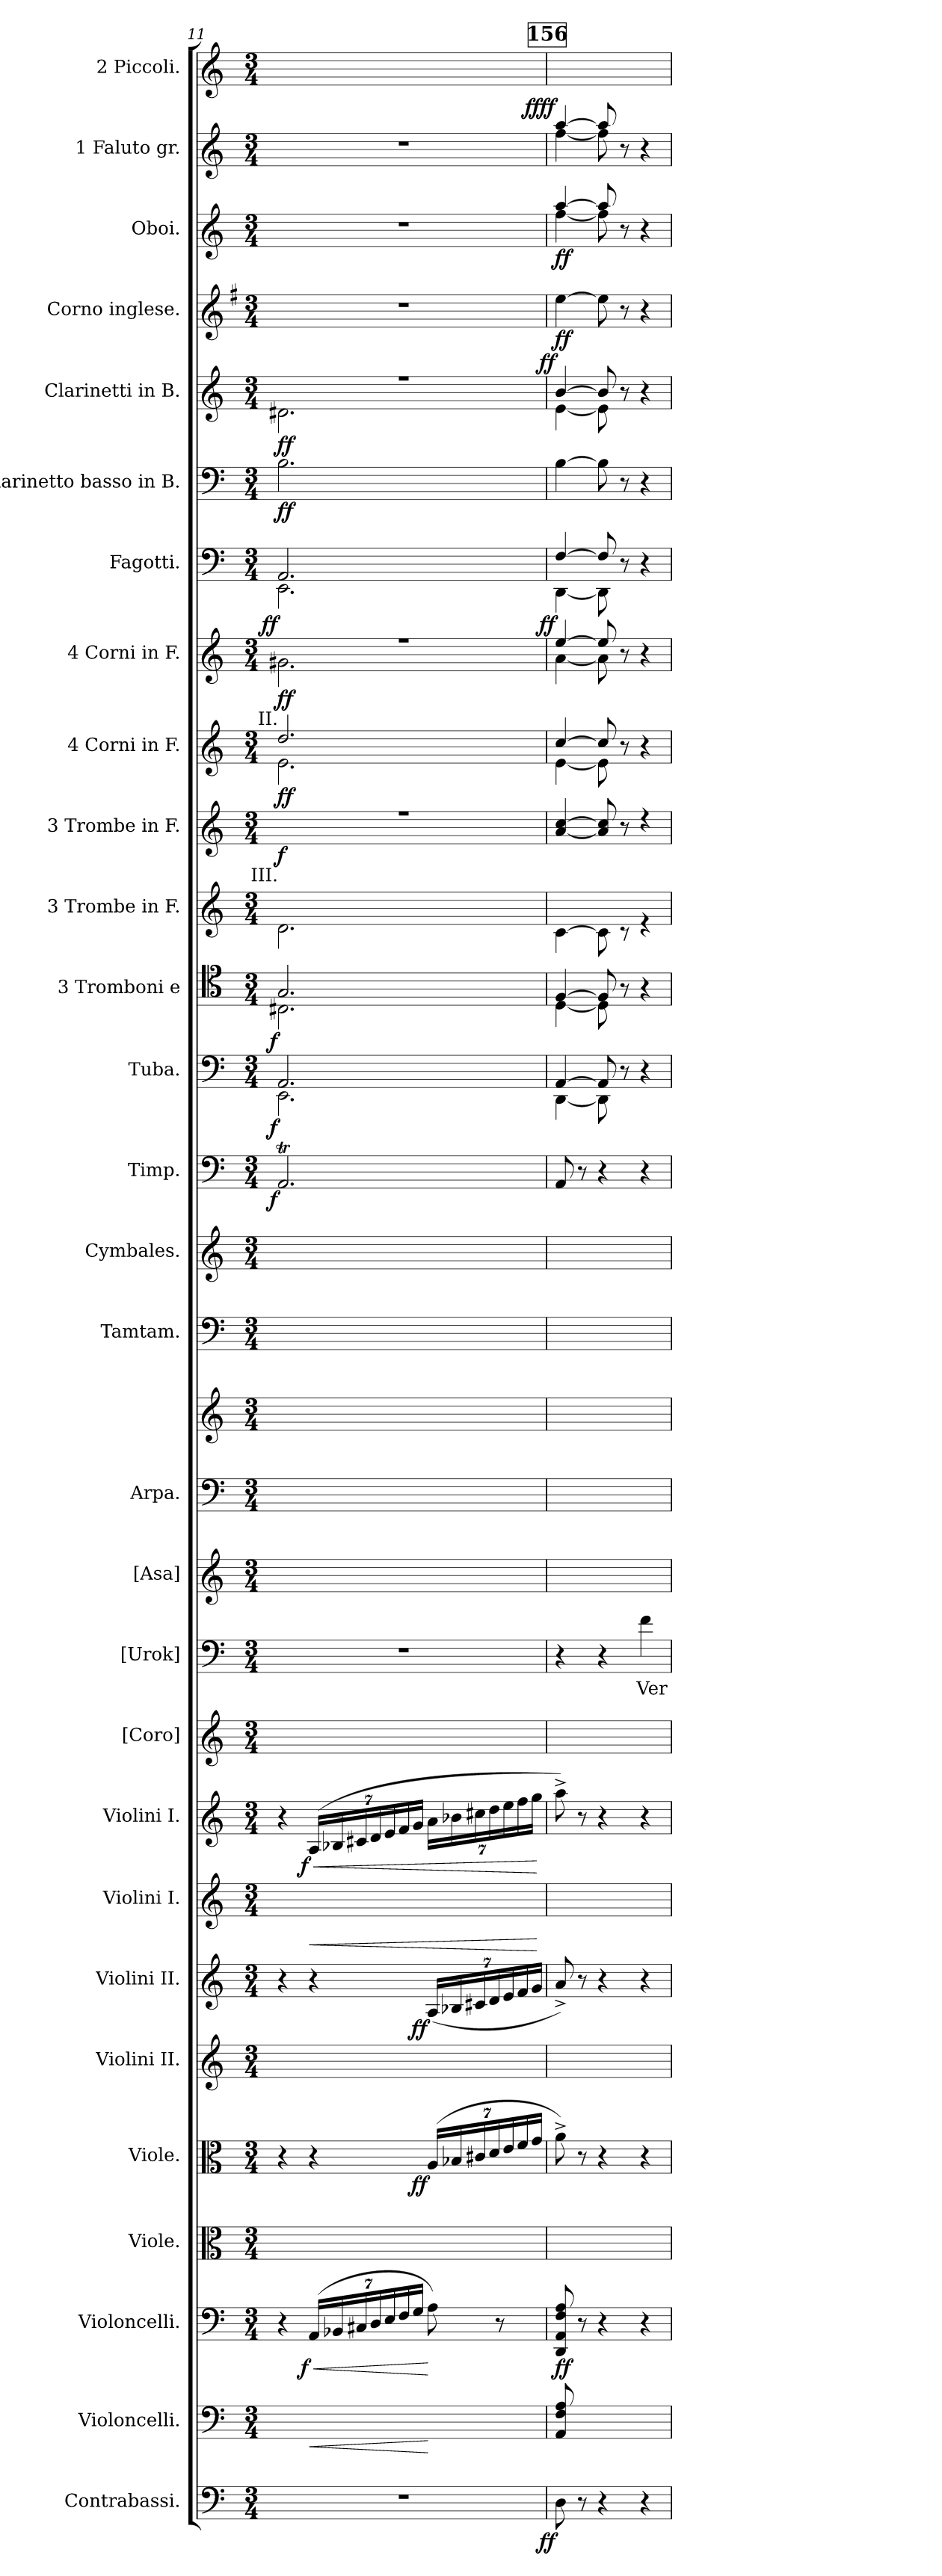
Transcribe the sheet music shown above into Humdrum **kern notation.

**kern	**dynam	**kern	**dynam	**kern	**dynam	**kern	**kern	**dynam	**kern	**kern	**dynam	**kern	**dynam	**kern	**dynam	**kern	**kern	**text	**kern	**kern	**kern	**kern	**kern	**kern	**dynam	**kern	**dynam	**kern	**dynam	**kern	**kern	**dynam	**kern	**dynam	**kern	**dynam	**kern	**dynam	**kern	**dynam	**kern	**dynam	**kern	**dynam	**kern	**dynam	**kern	**dynam	**kern
*part29	*part29	*part28	*part28	*part27	*part27	*part26	*part25	*part25	*part24	*part23	*part23	*part22	*part22	*part21	*part21	*part20	*part19	*part19	*part18	*part17	*part17	*part16	*part15	*part14	*part14	*part13	*part13	*part12	*part12	*part11	*part10	*part10	*part9	*part9	*part8	*part8	*part7	*part7	*part6	*part6	*part5	*part5	*part4	*part4	*part3	*part3	*part2	*part2	*part1
*staff30	*staff30	*staff29	*staff29	*staff28	*staff28	*staff27	*staff26	*staff26	*staff25	*staff24	*staff24	*staff23	*staff23	*staff22	*staff22	*staff21	*staff20	*staff20	*staff19	*staff18	*staff17	*staff16	*staff15	*staff14	*staff14	*staff13	*staff13	*staff12	*staff12	*staff11	*staff10	*staff10	*staff9	*staff9	*staff8	*staff8	*staff7	*staff7	*staff6	*staff6	*staff5	*staff5	*staff4	*staff4	*staff3	*staff3	*staff2	*staff2	*staff1
*I"Contrabassi.	*	*I"Violoncelli.	*	*I"Violoncelli.	*	*I"Viole.	*I"Viole.	*	*I"Violini II.	*I"Violini II.	*	*I"Violini I.	*	*I"Violini I.	*	*I"[Coro]	*I"[Urok]	*	*I"[Asa]	*I"Arpa.	*	*I"Tamtam.	*I"Cymbales.	*I"Timp.	*	*I"Tuba.	*	*I"3 Tromboni e	*	*I"3 Trombe in F.	*I"3 Trombe in F.	*	*I"4 Corni in F.	*	*I"4 Corni in F.	*	*I"Fagotti.	*	*I"Clarinetto basso in B.	*	*I"Clarinetti in B.	*	*I"Corno inglese.	*	*I"Oboi.	*	*I"1 Faluto gr.	*	*I"2 Piccoli.
*I'C.-B.	*	*I'Vcll.	*	*I'Vcll.	*	*	*	*	*I'II.	*I'II.	*	*	*	*	*	*	*I'Urok.	*	*I'Asa.	*	*	*I'Tamtam	*I'Cymb.	*I'Timp	*	*	*	*I'1.2. Tromb.	*	*	*I'1.2. Trb. F.	*	*I'Corni F.	*	*I'Corni F.	*	*I'Fag.	*	*	*	*I'Cl.B.	*	*I'Corno ingl.	*	*I'Ob.	*	*	*	*I'Picc.
*clefF4	*	*clefF4	*	*clefF4	*	*clefC3	*clefC3	*	*clefG2	*clefG2	*	*clefG2	*	*clefG2	*	*clefG2	*clefF4	*	*clefG2	*clefF4	*clefG2	*clefF4	*clefG2	*clefF4	*	*clefF4	*	*clefC4	*	*clefG2	*clefG2	*	*clefG2	*	*clefG2	*	*clefF4	*	*clefF4	*	*clefG2	*	*clefG2	*	*clefG2	*	*clefG2	*	*clefG2
*	*	*	*	*	*	*	*	*	*	*	*	*	*	*	*	*	*	*	*	*	*	*	*	*	*	*	*	*	*	*ITrd-3c-5	*ITrd-3c-5	*	*ITrd4c7	*	*ITrd4c7	*	*	*	*ITrd1c2	*	*ITrd1c2	*	*ITrd4c7	*	*	*	*	*	*
*k[]	*	*k[]	*	*k[]	*	*k[]	*k[]	*	*k[]	*k[]	*	*k[]	*	*k[]	*	*k[]	*k[]	*	*k[]	*k[]	*k[]	*k[]	*k[]	*k[]	*	*k[]	*	*k[]	*	*k[b-]	*k[b-]	*	*k[b-]	*	*k[b-]	*	*k[]	*	*k[b-e-]	*	*k[b-e-]	*	*k[]	*	*k[]	*	*k[]	*	*k[]
*M3/4	*	*M3/4	*	*M3/4	*	*M3/4	*M3/4	*	*M3/4	*M3/4	*	*M3/4	*	*M3/4	*	*M3/4	*M3/4	*	*M3/4	*M3/4	*M3/4	*M3/4	*M3/4	*M3/4	*	*M3/4	*	*M3/4	*	*M3/4	*M3/4	*	*M3/4	*	*M3/4	*	*M3/4	*	*M3/4	*	*M3/4	*	*M3/4	*	*M3/4	*	*M3/4	*	*M3/4
=11	=11	=11	=11	=11	=11	=11	=11	=11	=11	=11	=11	=11	=11	=11	=11	=11	=11	=11	=11	=11	=11	=11	=11	=11	=11	=11	=11	=11	=11	=11	=11	=11	=11	=11	=11	=11	=11	=11	=11	=11	=11	=11	=11	=11	=11	=11	=11	=11	=11
*	*	*	*	*	*	*	*	*	*	*	*	*	*	*	*	*	*	*	*	*	*	*	*	*	*	*^	*	*^	*	*	*	*	*^	*	*^	*	*^	*	*	*	*^	*	*	*	*	*	*	*	*
!	!	!	!	!	!	!	!	!	!	!	!	!	!	!	!	!	!	!	!	!	!	!	!	!	!	!	!	!	!	!	!	!	!	!	!	!	!	!LO:TX:b:rj:t=II.	!	!	!	!	!	!	!	!	!	!	!	!	!	!	!	!	!
!	!	!	!	!	!	!	!	!	!	!	!	!	!	!	!	!	!	!	!	!	!	!	!	!	!	!	!	!	!	!	!	!	!LO:TX:b:rj:t=III.	!	!	!	!	!	!	!	!	!	!	!	!	!	!	!	!	!	!	!	!	!	!
!	!	!	!	!	!	!	!	!	!	!	!	!	!	!	!	!	!	!	!	!	!	!	!	!	!LO:DY:b:rj	!	!	!LO:DY:b:rj	!	!	!LO:DY:b:rj	!	!	!	!	!	!	!	!	!	!	!	!LO:DY:b:rj	!	!	!	!	!	!	!	!	!	!	!	!
2.r	.	4ryy	.	4r	.	4ryy	4r	.	4ryy	4r	.	4ryy	.	4r	.	2.ryy	2.r	.	2.ryy	2.ryy	2.ryy	2.ryy	2.ryy	2.AAT/	f	2.AA/	2.EE\	f	2.G/	2.C#X\	f	2.g\	2.rff	f	2.g/	2.A\	ff	2.rff	2.c#X\	ff	2.AA/	2.EE\	ff	2.A\	ff	2.rff	2.c#X\	ff	2.r	.	2.r	.	2.r	.	2.ryy
!	!	!	!LO:HP:b	!	!LO:HP:b	!	!	!	!	!	!	!	!LO:HP:b	!	!LO:HP:b	!	!	!	!	!	!	!	!	!	!	!	!	!	!	!	!	!	!	!	!	!	!	!	!	!	!	!	!	!	!	!	!	!	!	!	!	!	!	!	!
!	!	!	!	!	!LO:DY:n=1:b:rj	!	!	!	!	!	!	!	!	!	!LO:DY:n=1:b:rj	!	!	!	!	!	!	!	!	!	!	!	!	!	!	!	!	!	!	!	!	!	!	!	!	!	!	!	!	!	!	!	!	!	!	!	!	!	!	!	!
.	.	(28AA/LLyy	<	(28AA/LL	< f	4ryy	4r	.	4ryy	4r	.	(28A/LLyy	<	(28A/LL	< f	.	.	.	.	.	.	.	.	.	.	.	.	.	.	.	.	.	.	.	.	.	.	.	.	.	.	.	.	.	.	.	.	.	.	.	.	.	.	.	.
.	.	28BB-X/yy	.	28BB-X/	.	.	.	.	.	.	.	28B-X/yy	.	28B-X/	.	.	.	.	.	.	.	.	.	.	.	.	.	.	.	.	.	.	.	.	.	.	.	.	.	.	.	.	.	.	.	.	.	.	.	.	.	.	.	.	.
.	.	28C#X/yy	.	28C#X/	.	.	.	.	.	.	.	28c#X/yy	.	28c#X/	.	.	.	.	.	.	.	.	.	.	.	.	.	.	.	.	.	.	.	.	.	.	.	.	.	.	.	.	.	.	.	.	.	.	.	.	.	.	.	.	.
.	.	28D/yy	.	28D/	.	.	.	.	.	.	.	28d/yy	.	28d/	.	.	.	.	.	.	.	.	.	.	.	.	.	.	.	.	.	.	.	.	.	.	.	.	.	.	.	.	.	.	.	.	.	.	.	.	.	.	.	.	.
.	.	28E/yy	.	28E/	.	.	.	.	.	.	.	28e/yy	.	28e/	.	.	.	.	.	.	.	.	.	.	.	.	.	.	.	.	.	.	.	.	.	.	.	.	.	.	.	.	.	.	.	.	.	.	.	.	.	.	.	.	.
.	.	28F/yy	.	28F/	.	.	.	.	.	.	.	28f/yy	.	28f/	.	.	.	.	.	.	.	.	.	.	.	.	.	.	.	.	.	.	.	.	.	.	.	.	.	.	.	.	.	.	.	.	.	.	.	.	.	.	.	.	.
.	.	28G/JJyy	.	28G/JJ	.	.	.	.	.	.	.	28g/JJyy	.	28g/JJ	.	.	.	.	.	.	.	.	.	.	.	.	.	.	.	.	.	.	.	.	.	.	.	.	.	.	.	.	.	.	.	.	.	.	.	.	.	.	.	.	.
!	!	!	!	!	!	!	!	!LO:DY:b:rj	!	!	!LO:DY:b:rj	!	!	!	!	!	!	!	!	!	!	!	!	!	!	!	!	!	!	!	!	!	!	!	!	!	!	!	!	!	!	!	!	!	!	!	!	!	!	!	!	!	!	!	!
.	.	8A\yy)	[	8A\)	[	(28A/LLyy	(28A/LL	ff	(28A/LLyy	(28A/LL	ff	28a\LLyy	.	28a\LL	.	.	.	.	.	.	.	.	.	.	.	.	.	.	.	.	.	.	.	.	.	.	.	.	.	.	.	.	.	.	.	.	.	.	.	.	.	.	.	.	.
.	.	.	.	.	.	28B-X/yy	28B-X/	.	28B-X/yy	28B-X/	.	28b-X\yy	.	28b-X\	.	.	.	.	.	.	.	.	.	.	.	.	.	.	.	.	.	.	.	.	.	.	.	.	.	.	.	.	.	.	.	.	.	.	.	.	.	.	.	.	.
.	.	.	.	.	.	28c#X/yy	28c#X/	.	28c#X/yy	28c#X/	.	28cc#X\yy	.	28cc#X\	.	.	.	.	.	.	.	.	.	.	.	.	.	.	.	.	.	.	.	.	.	.	.	.	.	.	.	.	.	.	.	.	.	.	.	.	.	.	.	.	.
.	.	.	.	.	.	28d/yy	28d/	.	28d/yy	28d/	.	28dd\yy	.	28dd\	.	.	.	.	.	.	.	.	.	.	.	.	.	.	.	.	.	.	.	.	.	.	.	.	.	.	.	.	.	.	.	.	.	.	.	.	.	.	.	.	.
.	.	8ryy	.	8r	.	.	.	.	.	.	.	.	.	.	.	.	.	.	.	.	.	.	.	.	.	.	.	.	.	.	.	.	.	.	.	.	.	.	.	.	.	.	.	.	.	.	.	.	.	.	.	.	.	.	.
.	.	.	.	.	.	28e/yy	28e/	.	28e/yy	28e/	.	28ee\yy	.	28ee\	.	.	.	.	.	.	.	.	.	.	.	.	.	.	.	.	.	.	.	.	.	.	.	.	.	.	.	.	.	.	.	.	.	.	.	.	.	.	.	.	.
.	.	.	.	.	.	28f/yy	28f/	.	28f/yy	28f/	.	28ff\yy	.	28ff\	.	.	.	.	.	.	.	.	.	.	.	.	.	.	.	.	.	.	.	.	.	.	.	.	.	.	.	.	.	.	.	.	.	.	.	.	.	.	.	.	.
.	.	.	.	.	.	28g/JJyy	28g/JJ	.	28g/JJyy	28g/JJ	.	28gg\JJyy	.	28gg\JJ	.	.	.	.	.	.	.	.	.	.	.	.	.	.	.	.	.	.	.	.	.	.	.	.	.	.	.	.	.	.	.	.	.	.	.	.	.	.	.	.	.
*	*	*	*	*	*	*	*	*	*	*	*	*	*	*	*	*	*	*	*	*	*	*	*	*	*	*v	*v	*	*	*	*	*	*	*	*v	*v	*	*v	*v	*	*v	*v	*	*	*	*v	*v	*	*	*	*	*	*	*	*
*	*	*	*	*	*	*	*	*	*	*	*	*	*	*	*	*	*	*	*	*	*	*	*	*	*	*	*	*v	*v	*	*	*	*	*	*	*	*	*	*	*	*	*	*	*	*	*	*	*	*	*
.	.	.	.	.	.	.	.	.	.	.	.	.	[	.	[	.	.	.	.	.	.	.	.	.	.	.	.	.	.	.	.	.	.	.	.	.	.	.	.	.	.	.	.	.	.	.	.	.	.
!!LO:REH:place=s1:t=156
=12	=12	=12	=12	=12	=12	=12	=12	=12	=12	=12	=12	=12	=12	=12	=12	=12	=12	=12	=12	=12	=12	=12	=12	=12	=12	=12	=12	=12	=12	=12	=12	=12	=12	=12	=12	=12	=12	=12	=12	=12	=12	=12	=12	=12	=12	=12	=12	=12	=12
*	*	*	*	*	*	*	*	*	*	*	*	*	*	*	*	*	*	*	*	*	*	*	*	*	*	*^	*	*^	*	*	*	*	*^	*	*^	*	*^	*	*	*	*^	*	*	*	*^	*	*^	*	*
!	!LO:DY:b:rj	!	!	!	!	!	!	!	!	!	!	!	!	!	!	!	!	!	!	!	!	!	!	!	!	!	!	!	!	!	!	!	!	!LO:DY:a:rj	!	!	!	!	!	!	!	!	!	!	!	!	!	!	!	!	!	!	!	!	!	!	!
!	!	!	!	!	!	!	!	!	!	!	!	!	!	!	!	!	!	!	!	!	!	!	!	!	!	!	!	!	!	!	!	!	!	!LO:DY:n=1:b:rj	!	!	!	!	!	!	!	!	!LO:DY:b:rj	!	!	!	!	!LO:DY:a:rj	!	!	!	!	!	!	!	!LO:DY:a:rj	!
8D\	ff	8DDyy/ 8AA/ 8F/ 8A/	.	8DD/ 8AA/ 8F/ 8A/	ff	8a^\yy)	8a^\)	.	8a^>/yy)	8a^>/)	.	8aa^\yy)	.	8aa^\)	.	2.ryy	4r	.	2.ryy	2.ryy	2.ryy	2.ryy	2.ryy	8AA/	.	[4AA/	[4DD\	.	[4F/	[4D\	.	[4f\	[4dd/ [4ff/	mf mf	[4f/	[4A\	.	[4a/	[4d\	.	[4F/	[4DD\	ff	[4A\	.	[4a/	[4d\	ff	[4a\	ff	[4aa/	[4ff\	ff	[4aa/	[4ff\	ff ff	2.ryy
8r	.	8ryy	.	8r	.	8ryy	8r	.	8ryy	8r	.	8ryy	.	8r	.	.	.	.	.	.	.	.	.	8r	.	.	.	.	.	.	.	.	.	.	.	.	.	.	.	.	.	.	.	.	.	.	.	.	.	.	.	.	.	.	.	.	.
4r	.	4ryy	.	4r	.	4ryy	4r	.	4ryy	4r	.	4ryy	.	4r	.	.	4r	.	.	.	.	.	.	4r	.	8AA/]	8DD\]	.	8F/]	8D\]	.	8f\]	8dd]/ 8ff]/	.	8f/]	8A\]	.	8a/]	8d\]	.	8F/]	8DD\]	.	8A\]	.	8a/]	8d\]	.	8a\]	.	8aa/]	8ff\]	.	8aa/]	8ff\]	.	.
.	.	.	.	.	.	.	.	.	.	.	.	.	.	.	.	.	.	.	.	.	.	.	.	.	.	8r	4.ryy	.	8r	4.ryy	.	8rc	8r	.	8r	4.ryy	.	8r	4.ryy	.	8r	4.ryy	.	8r	.	8r	4.ryy	.	8r	.	8r	4.ryy	.	8r	4.ryy	.	.
4r	.	4ryy	.	4r	.	4ryy	4r	.	4ryy	4r	.	4ryy	.	4r	.	.	4f\	Ver-	.	.	.	.	.	4r	.	4r	.	.	4r	.	.	4re	4rdd	.	4r	.	.	4r	.	.	4r	.	.	4r	.	4r	.	.	4r	.	4r	.	.	4r	.	.	.
*	*	*	*	*	*	*	*	*	*	*	*	*	*	*	*	*	*	*	*	*	*	*	*	*	*	*v	*v	*	*	*	*	*	*	*	*v	*v	*	*v	*v	*	*v	*v	*	*	*	*v	*v	*	*	*	*v	*v	*	*v	*v	*	*
*	*	*	*	*	*	*	*	*	*	*	*	*	*	*	*	*	*	*	*	*	*	*	*	*	*	*	*	*v	*v	*	*	*	*	*	*	*	*	*	*	*	*	*	*	*	*	*	*	*	*	*
=	=	=	=	=	=	=	=	=	=	=	=	=	=	=	=	=	=	=	=	=	=	=	=	=	=	=	=	=	=	=	=	=	=	=	=	=	=	=	=	=	=	=	=	=	=	=	=	=	=
*-	*-	*-	*-	*-	*-	*-	*-	*-	*-	*-	*-	*-	*-	*-	*-	*-	*-	*-	*-	*-	*-	*-	*-	*-	*-	*-	*-	*-	*-	*-	*-	*-	*-	*-	*-	*-	*-	*-	*-	*-	*-	*-	*-	*-	*-	*-	*-	*-	*-
